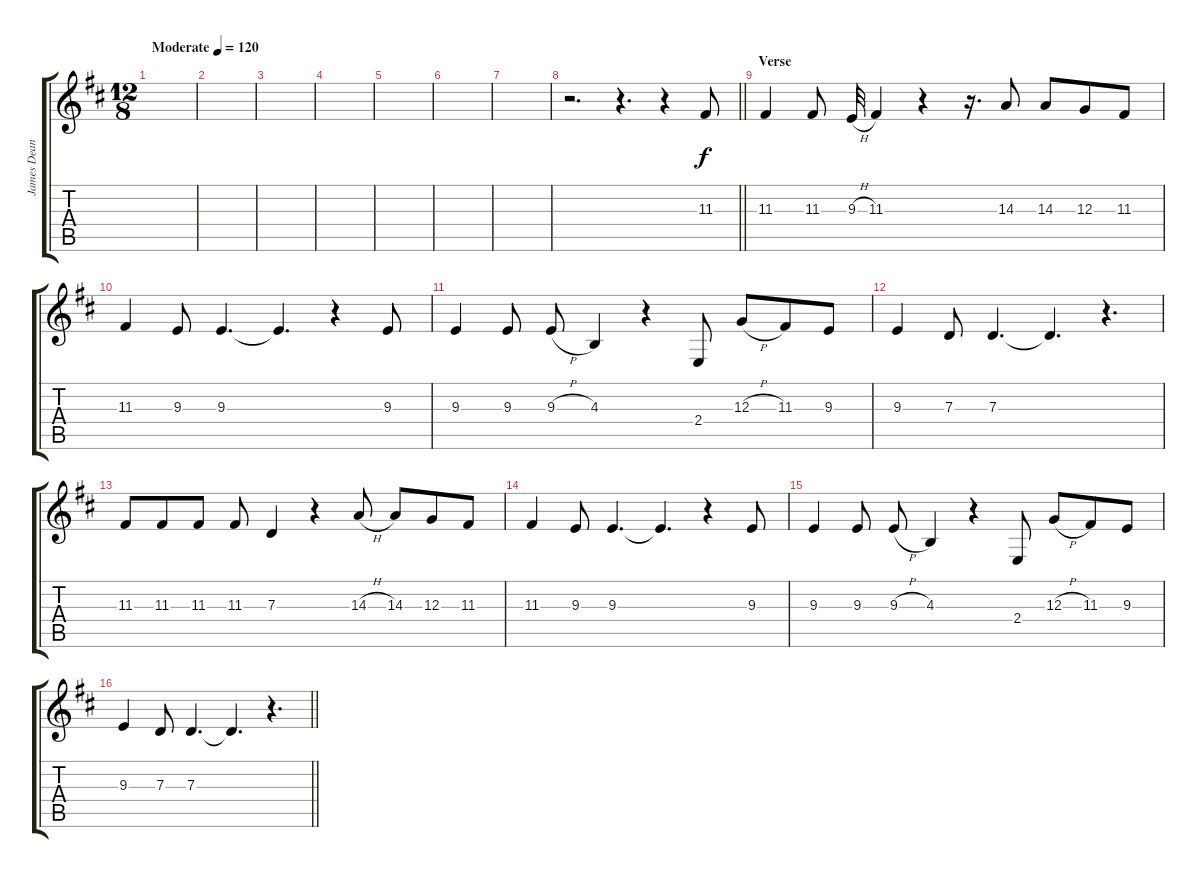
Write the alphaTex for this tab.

\track ("James Dean Bradfield (Vocals)" "James Dean") {instrument viola}
\staff {score tabs}
\tuning (E4 B3 G3 D3 A2 E2) {hide}
\ts (12 8)
\tempo (120 "Moderate")
\clef g2
\ks d
|
|
|
|
|
|
|
\barLineRight lightlight
r.2{d} r.4{d} r.4 11.3.8 |
\section ("" "Verse")
11.3.4 11.3.8 9.3{h}.32 11.3.4 r.4 r.16{d} 14.3.8 14.3.8 12.3.8 11.3.8 |
11.3.4 9.3.8 9.3.4{d} 9.3{t}.4{d} r.4 9.3.8 |
9.3.4 9.3.8 9.3{h}.8 4.3.4 r.4 2.4.8 12.3{h}.8 11.3.8 9.3.8 |
9.3.4 7.3.8 7.3.4{d} 7.3{t}.4{d} r.4{d} |
11.3.8 11.3.8 11.3.8 11.3.8 7.3.4 r.4 14.3{h}.8 14.3.8 12.3.8 11.3.8 |
11.3.4 9.3.8 9.3.4{d} 9.3{t}.4{d} r.4 9.3.8 |
9.3.4 9.3.8 9.3{h}.8 4.3.4 r.4 2.4.8 12.3{h}.8 11.3.8 9.3.8 |
\barLineRight lightlight
9.3.4 7.3.8 7.3.4{d} 7.3{t}.4{d} r.4{d}
